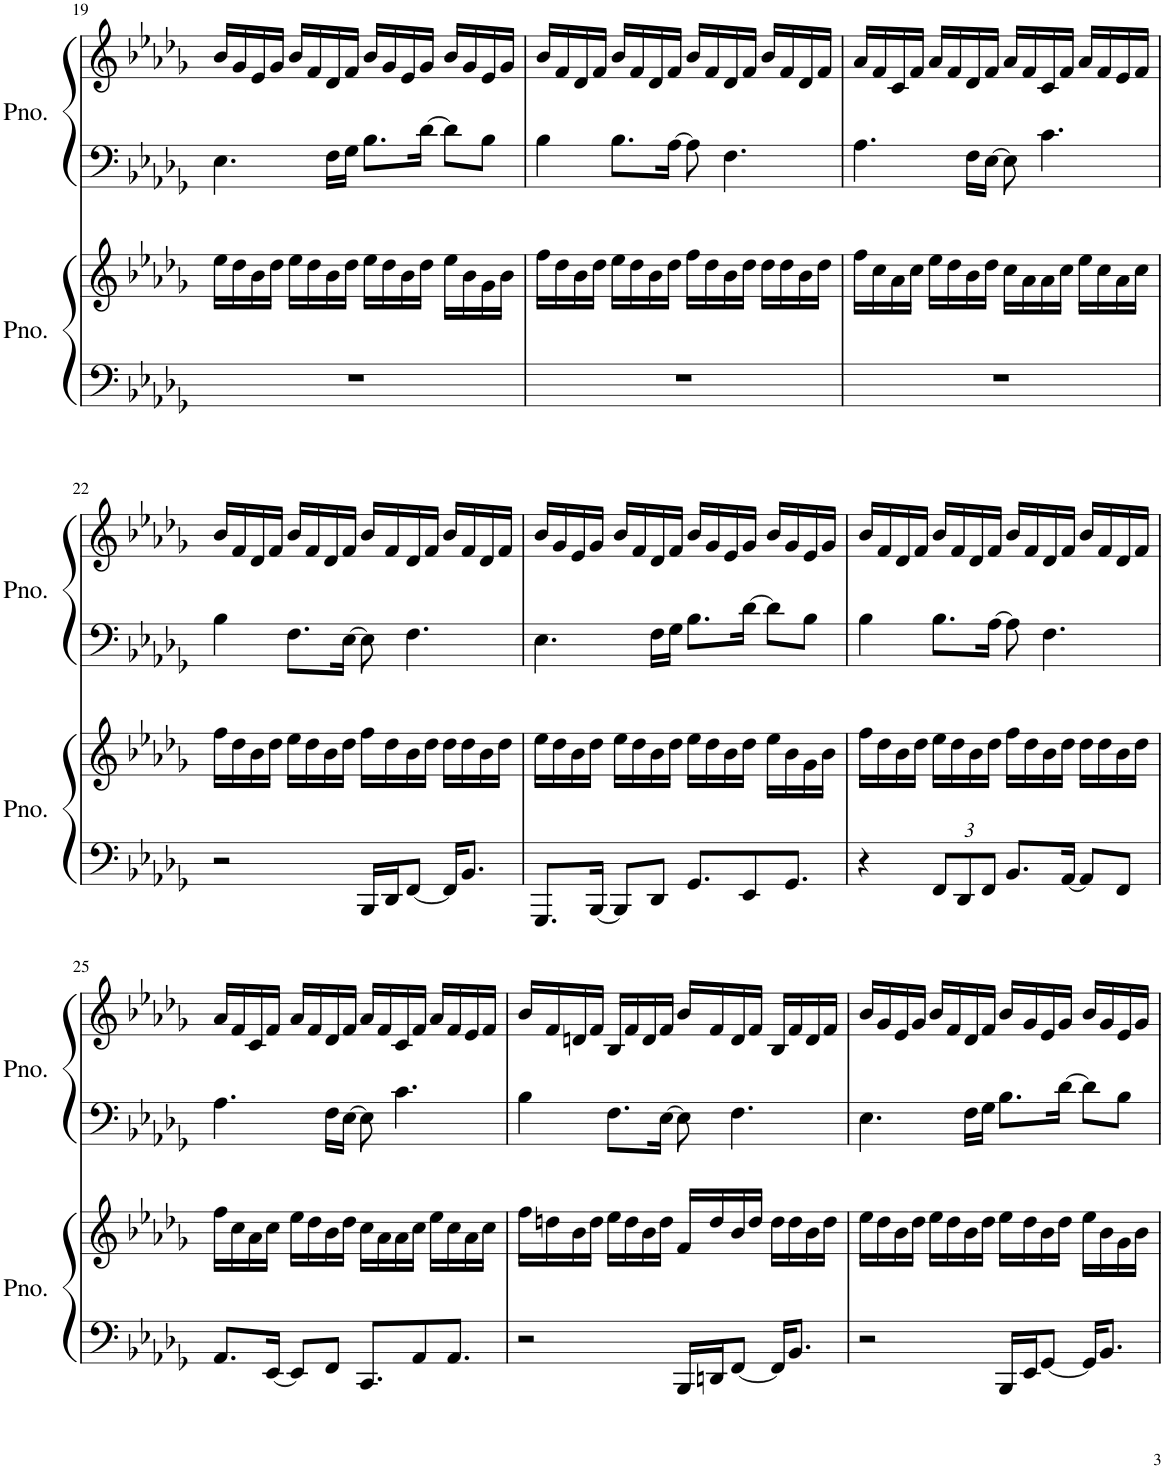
**kern	**kern	**kern	**kern
*part2	*part2	*part1	*part1
*staff4	*staff3	*staff2	*staff1
*I"Piano	*	*I"Piano	*
*I'Pno.	*	*I'Pno.	*
!!LO:PB:g=z
*clefF4	*clefG2	*clefF4	*clefG2
*k[b-e-a-d-g-]	*k[b-e-a-d-g-]	*k[b-e-a-d-g-]	*k[b-e-a-d-g-]
*M4/4	*M4/4	*M4/4	*M4/4
=19	=19	=19	=19
1r	16ee-\LL	4.E-\	16b-/LL
.	16dd-\	.	16g-/
.	16b-\	.	16e-/
.	16dd-\JJ	.	16g-/JJ
.	16ee-\LL	.	16b-/LL
.	16dd-\	.	16f/
.	16b-\	16F\LL	16d-/
.	16dd-\JJ	16G-\JJ	16f/JJ
.	16ee-\LL	8.B-\L	16b-/LL
.	16dd-\	.	16g-/
.	16b-\	.	16e-/
.	16dd-\JJ	[16d-\Jk	16g-/JJ
.	16ee-\LL	8d-\L]	16b-/LL
.	16b-\	.	16g-/
.	16g-\	8B-\J	16e-/
.	16b-\JJ	.	16g-/JJ
=20	=20	=20	=20
1r	16ff\LL	4B-\	16b-/LL
.	16dd-\	.	16f/
.	16b-\	.	16d-/
.	16dd-\JJ	.	16f/JJ
.	16ee-\LL	8.B-\L	16b-/LL
.	16dd-\	.	16f/
.	16b-\	.	16d-/
.	16dd-\JJ	[16A-\Jk	16f/JJ
.	16ff\LL	8A-\]	16b-/LL
.	16dd-\	.	16f/
.	16b-\	4.F\	16d-/
.	16dd-\JJ	.	16f/JJ
.	16dd-\LL	.	16b-/LL
.	16dd-\	.	16f/
.	16b-\	.	16d-/
.	16dd-\JJ	.	16f/JJ
=21	=21	=21	=21
1r	16ff\LL	4.A-\	16a-/LL
.	16cc\	.	16f/
.	16a-\	.	16c/
.	16cc\JJ	.	16f/JJ
.	16ee-\LL	.	16a-/LL
.	16dd-\	.	16f/
.	16b-\	16F\LL	16d-/
.	16dd-\JJ	[16E-\JJ	16f/JJ
.	16cc\LL	8E-\]	16a-/LL
.	16a-\	.	16f/
.	16a-\	4.c\	16c/
.	16cc\JJ	.	16f/JJ
.	16ee-\LL	.	16a-/LL
.	16cc\	.	16f/
.	16a-\	.	16e-/
.	16cc\JJ	.	16f/JJ
!!LO:LB:g=z
=22	=22	=22	=22
2r	16ff\LL	4B-\	16b-/LL
.	16dd-\	.	16f/
.	16b-\	.	16d-/
.	16dd-\JJ	.	16f/JJ
.	16ee-\LL	8.F\L	16b-/LL
.	16dd-\	.	16f/
.	16b-\	.	16d-/
.	16dd-\JJ	[16E-\Jk	16f/JJ
16BBB-/LL	16ff\LL	8E-\]	16b-/LL
16DD-/J	16dd-\	.	16f/
[8FF/J	16b-\	4.F\	16d-/
.	16dd-\JJ	.	16f/JJ
16FF/KL]	16dd-\LL	.	16b-/LL
8.BB-/J	16dd-\	.	16f/
.	16b-\	.	16d-/
.	16dd-\JJ	.	16f/JJ
=23	=23	=23	=23
8.GGG-/L	16ee-\LL	4.E-\	16b-/LL
.	16dd-\	.	16g-/
.	16b-\	.	16e-/
[16BBB-/Jk	16dd-\JJ	.	16g-/JJ
8BBB-/L]	16ee-\LL	.	16b-/LL
.	16dd-\	.	16f/
8DD-/J	16b-\	16F\LL	16d-/
.	16dd-\JJ	16G-\JJ	16f/JJ
8.GG-/L	16ee-\LL	8.B-\L	16b-/LL
.	16dd-\	.	16g-/
.	16b-\	.	16e-/
8EE-/	16dd-\JJ	[16d-\Jk	16g-/JJ
.	16ee-\LL	8d-\L]	16b-/LL
8.GG-/J	16b-\	.	16g-/
.	16g-\	8B-\J	16e-/
.	16b-\JJ	.	16g-/JJ
=24	=24	=24	=24
4r	16ff\LL	4B-\	16b-/LL
.	16dd-\	.	16f/
.	16b-\	.	16d-/
.	16dd-\JJ	.	16f/JJ
*Xbrackettup	*	*	*
12FF/L	16ee-\LL	8.B-\L	16b-/LL
.	16dd-\	.	16f/
12DD-/	.	.	.
.	16b-\	.	16d-/
12FF/J	.	.	.
.	16dd-\JJ	[16A-\Jk	16f/JJ
8.BB-/L	16ff\LL	8A-\]	16b-/LL
.	16dd-\	.	16f/
.	16b-\	4.F\	16d-/
[16AA-/Jk	16dd-\JJ	.	16f/JJ
8AA-/L]	16dd-\LL	.	16b-/LL
.	16dd-\	.	16f/
8FF/J	16b-\	.	16d-/
.	16dd-\JJ	.	16f/JJ
!!LO:LB:g=z
=25	=25	=25	=25
8.AA-/L	16ff\LL	4.A-\	16a-/LL
.	16cc\	.	16f/
.	16a-\	.	16c/
[16EE-/Jk	16cc\JJ	.	16f/JJ
8EE-/L]	16ee-\LL	.	16a-/LL
.	16dd-\	.	16f/
8FF/J	16b-\	16F\LL	16d-/
.	16dd-\JJ	[16E-\JJ	16f/JJ
8.CC/L	16cc\LL	8E-\]	16a-/LL
.	16a-\	.	16f/
.	16a-\	4.c\	16c/
8AA-/	16cc\JJ	.	16f/JJ
.	16ee-\LL	.	16a-/LL
8.AA-/J	16cc\	.	16f/
.	16a-\	.	16e-/
.	16cc\JJ	.	16f/JJ
=26	=26	=26	=26
2r	16ff\LL	4B-\	16b-/LL
.	16ddn\	.	16f/
.	16b-\	.	16dn/
.	16dd\JJ	.	16f/JJ
.	16ee-\LL	8.F\L	16B-/LL
.	16dd\	.	16f/
.	16b-\	.	16d/
.	16dd\JJ	[16E-\Jk	16f/JJ
16BBB-/LL	16f/LL	8E-\]	16b-/LL
16DDn/J	16dd/	.	16f/
[8FF/J	16b-/	4.F\	16d/
.	16dd/JJ	.	16f/JJ
16FF/KL]	16dd\LL	.	16B-/LL
8.BB-/J	16dd\	.	16f/
.	16b-\	.	16d/
.	16dd\JJ	.	16f/JJ
=27	=27	=27	=27
2r	16ee-\LL	4.E-\	16b-/LL
.	16dd-\	.	16g-/
.	16b-\	.	16e-/
.	16dd-\JJ	.	16g-/JJ
.	16ee-\LL	.	16b-/LL
.	16dd-\	.	16f/
.	16b-\	16F\LL	16d-/
.	16dd-\JJ	16G-\JJ	16f/JJ
16BBB-/LL	16ee-\LL	8.B-\L	16b-/LL
16EE-/J	16dd-\	.	16g-/
[8GG-/J	16b-\	.	16e-/
.	16dd-\JJ	[16d-\Jk	16g-/JJ
16GG-/KL]	16ee-\LL	8d-\L]	16b-/LL
8.BB-/J	16b-\	.	16g-/
.	16g-\	8B-\J	16e-/
.	16b-\JJ	.	16g-/JJ
=	=	=	=
*-	*-	*-	*-
